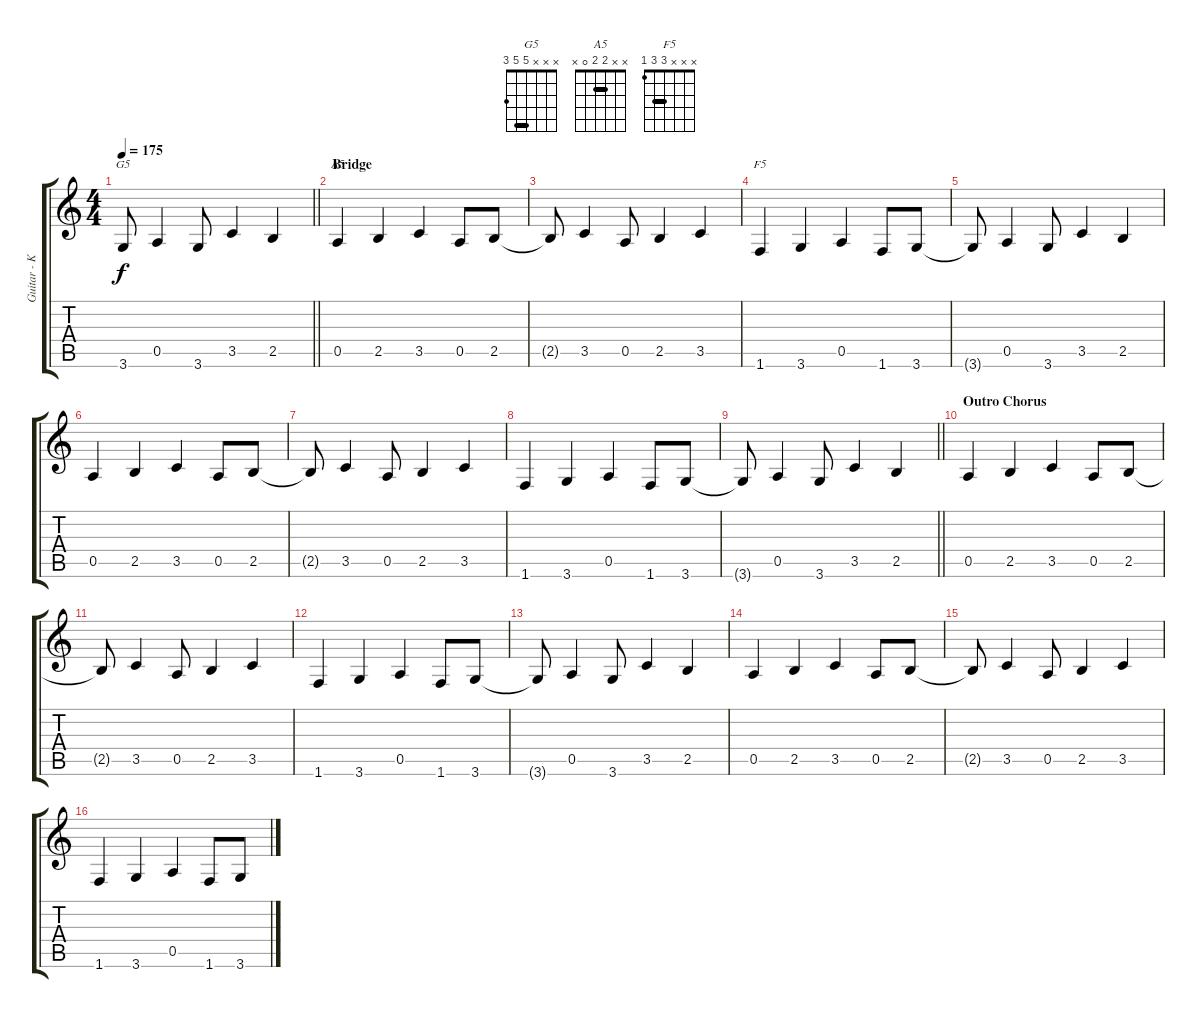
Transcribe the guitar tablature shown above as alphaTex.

\track ("Guitar - K.K. Downing" "Guitar - K") {instrument distortionguitar}
\staff {score tabs}
\tuning (E4 B3 G3 D3 A2 E2) {hide}
\chord ("G5" x x x 5 5 3) {barre 5}
\chord ("A5" x x 2 2 0 x) {barre 2}
\chord ("F5" x x x 3 3 1) {barre 3}
\ts (4 4)
\tempo 175
\clef g2
\barLineRight lightlight
\ks c
3.6{t}.8{ch "G5" dy f} 0.5.4 3.6.8 3.5.4 2.5.4 |
\section ("" "Bridge")
0.5.4{ch "A5" volume 16} 2.5.4 3.5.4 0.5.8 2.5.8 |
2.5{t}.8 3.5.4 0.5.8 2.5.4 3.5.4 |
1.6.4{ch "F5"} 3.6.4 0.5.4 1.6.8 3.6.8 |
3.6{t}.8 0.5.4 3.6.8 3.5.4 2.5.4 |
0.5.4{volume 16} 2.5.4 3.5.4 0.5.8 2.5.8 |
2.5{t}.8 3.5.4 0.5.8 2.5.4 3.5.4 |
1.6.4 3.6.4 0.5.4 1.6.8 3.6.8 |
\barLineRight lightlight
3.6{t}.8 0.5.4 3.6.8 3.5.4 2.5.4 |
\section ("" "Outro Chorus")
0.5.4{volume 16} 2.5.4 3.5.4 0.5.8 2.5.8 |
2.5{t}.8 3.5.4 0.5.8 2.5.4 3.5.4 |
1.6.4 3.6.4 0.5.4 1.6.8 3.6.8 |
3.6{t}.8 0.5.4 3.6.8 3.5.4 2.5.4 |
0.5.4{volume 16} 2.5.4 3.5.4 0.5.8 2.5.8 |
2.5{t}.8 3.5.4 0.5.8 2.5.4 3.5.4 |
1.6.4 3.6.4 0.5.4 1.6.8 3.6.8
